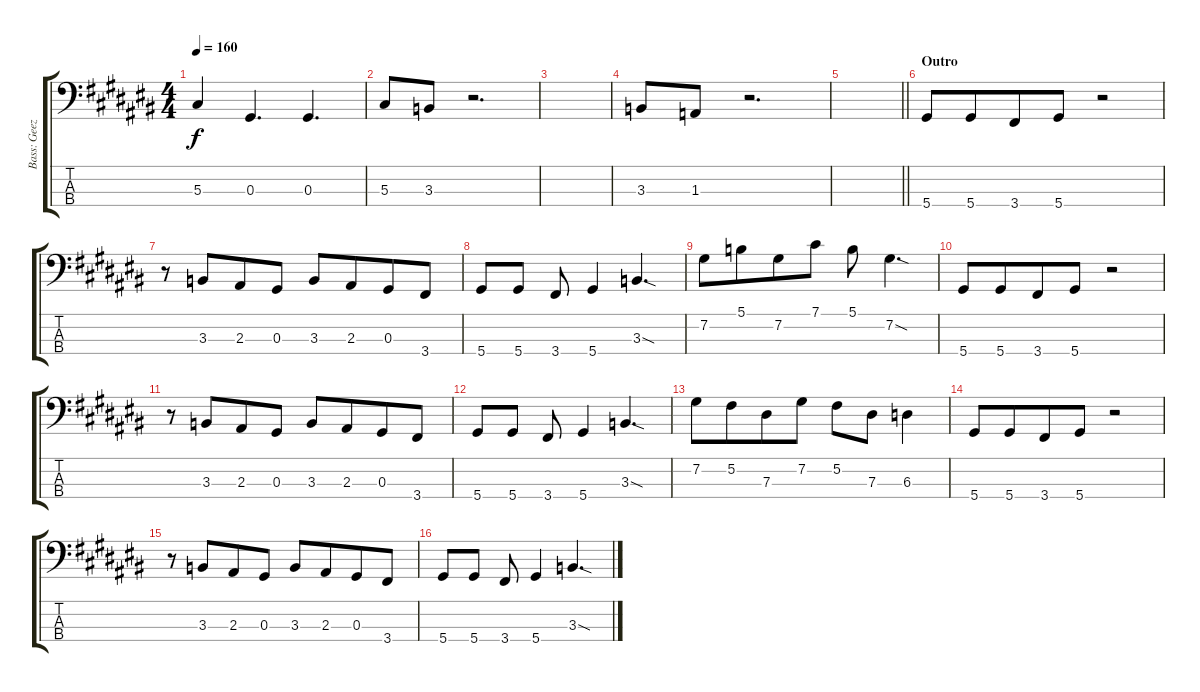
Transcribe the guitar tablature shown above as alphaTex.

\track ("Bass: Geezer" "Bass: Geez") {instrument electricbassfinger}
\staff {score tabs}
\tuning (Gb2 Db2 Ab1 Eb1) {hide}
\ts (4 4)
\tempo 160
\clef f4
\ks c#
5.3{t}.4{dy f} 0.3.4{d} 0.3.4{d} |
5.3.8 3.3.8 r.2{d} |
|
3.3.8 1.3.8 r.2{d} |
\barLineRight lightlight
|
\section ("" "Outro")
5.4.8 5.4.8{beam merge} 3.4.8 5.4.8 r.2 |
r.8 3.3.8{beam merge} 2.3.8 0.3.8 3.3.8 2.3.8{beam merge} 0.3.8 3.4.8 |
5.4.8 5.4.8 3.4.8 5.4.4 3.3{sod}.4{d} |
7.2.8 5.1.8{beam merge} 7.2.8 7.1.8 5.1.8 7.2{sod}.4{d} |
5.4.8 5.4.8{beam merge} 3.4.8 5.4.8 r.2 |
r.8 3.3.8{beam merge} 2.3.8 0.3.8 3.3.8 2.3.8{beam merge} 0.3.8 3.4.8 |
5.4.8 5.4.8 3.4.8 5.4.4 3.3{sod}.4{d} |
7.2.8 5.2.8{beam merge} 7.3.8 7.2.8 5.2.8 7.3.8 6.3.4 |
5.4.8 5.4.8{beam merge} 3.4.8 5.4.8 r.2 |
r.8 3.3.8{beam merge} 2.3.8 0.3.8 3.3.8 2.3.8{beam merge} 0.3.8 3.4.8 |
5.4.8 5.4.8 3.4.8 5.4.4 3.3{sod}.4{d}
